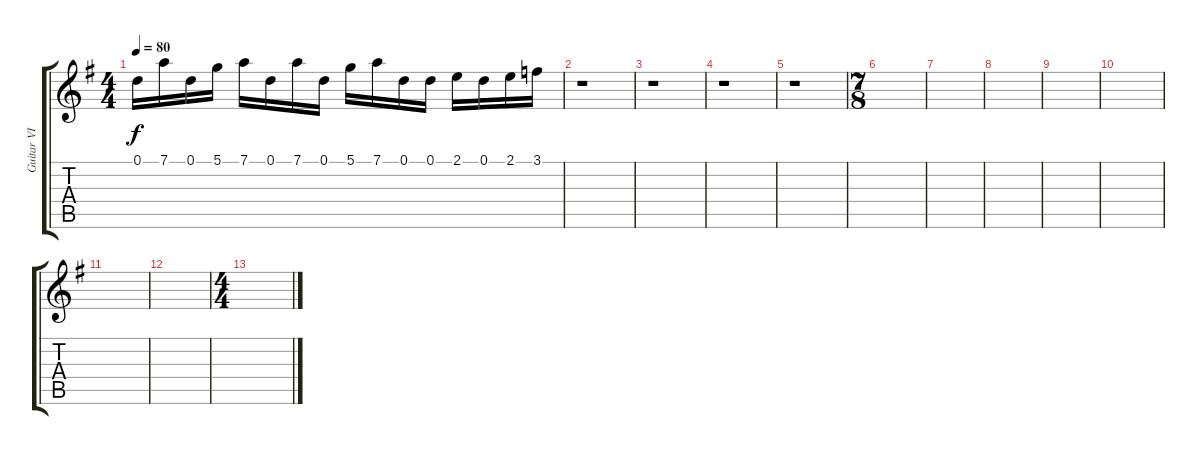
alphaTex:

\track ("Guitar VI (Tune down 1 step)" "Guitar VI ") {instrument distortionguitar}
\staff {score tabs}
\tuning (D4 A3 F3 C3 G2 D2) {hide}
\ts (4 4)
\tempo 80
\clef g2
\ks g
0.1.16{dy f} 7.1.16 0.1.16 5.1.16 7.1.16 0.1.16 7.1.16 0.1.16 5.1.16 7.1.16 0.1.16 0.1.16 2.1.16 0.1.16 2.1.16 3.1.16 |
r.1 |
r.1 |
r.1 |
r.1 |
\ts (7 8)
|
|
|
|
|
|
|
\ts (4 4)
